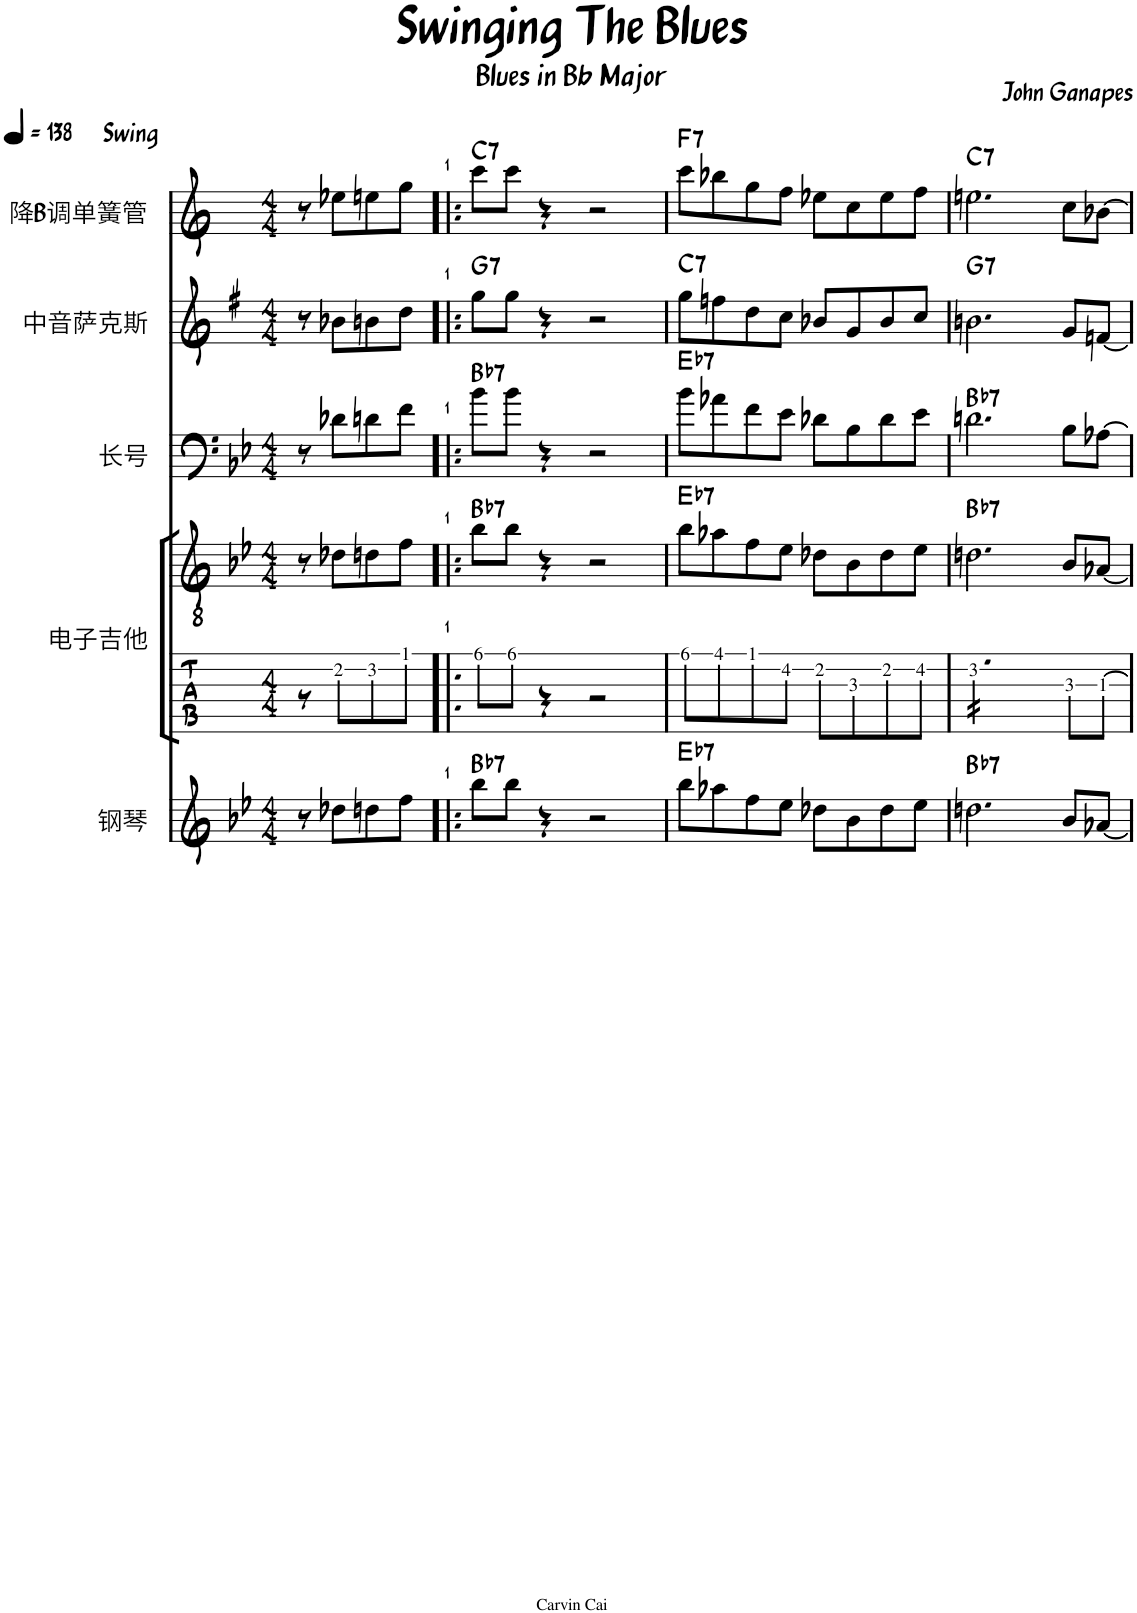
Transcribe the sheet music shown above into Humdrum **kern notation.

**kern	**harte	**kern	**kern	**harte	**kern	**harte	**kern	**harte	**kern	**harte
*part5	*part5	*part4	*part4	*part4	*part3	*part3	*part2	*part2	*part1	*part1
*staff6	*	*staff5	*staff4	*	*staff3	*	*staff2	*	*staff1	*
*I"钢琴	*	*I"电子吉他	*	*	*I"长号	*	*I"中音萨克斯	*	*I"降B调单簧管	*
*	*	*stria6	*	*	*	*	*	*	*	*
*clefG2	*	*	*clefGv2	*	*clefF4	*	*clefG2	*	*clefG2	*
*	*	*	*	*	*	*	*Trd5c9	*	*Trd1c2	*
*k[b-e-]	*	*k[b-e-]	*k[b-e-]	*	*k[b-e-]	*	*k[f#]	*	*k[]	*
*M4/4	*	*M4/4	*M4/4	*	*M4/4	*	*M4/4	*	*M4/4	*
*MM138	*	*MM138	*MM138	*	*MM138	*	*MM138	*	*MM138	*
=	=	=	=	=	=	=	=	=	=	=
!	!	!	!	!	!	!	!	!	!LO:TX:a:B:t=Swing	!
8r	.	8r	8r	.	8r	.	8r	.	8r	.
8dd-X\L	.	8d-X\L	8d-X\L	.	8d-X\L	.	8b-X\L	.	8ee-X\L	.
8ddn\	.	8d#X\	8dn\	.	8dn\	.	8bn\	.	8een\	.
8ff\J	.	8f\J	8f\J	.	8f\J	.	8dd\J	.	8gg\J	.
=1!|:	=1!|:	=1!|:	=1!|:	=1!|:	=1!|:	=1!|:	=1!|:	=1!|:	=1!|:	=1!|:
!	!LO:H:kt=7	!	!	!LO:H:kt=7	!	!LO:H:kt=7	!	!LO:H:kt=7	!	!LO:H:kt=7
8bb-\L	Bb:7	8b-\L	8b-\L	Bb:7	8b-\L	Bb:7	8gg\L	G:7	8ccc\L	C:7
8bb-\J	.	8b-\J	8b-\J	.	8b-\J	.	8gg\J	.	8ccc\J	.
4r	.	4r	4r	.	4r	.	4r	.	4r	.
2r	.	2r	2r	.	2r	.	2r	.	2r	.
=2	=2	=2	=2	=2	=2	=2	=2	=2	=2	=2
!	!LO:H:kt=7	!	!	!LO:H:kt=7	!	!LO:H:kt=7	!	!LO:H:kt=7	!	!LO:H:kt=7
8bb-\L	Eb:7	8b-\L	8b-\L	Eb:7	8b-\L	Eb:7	8gg\L	C:7	8ccc\L	F:7
8aa-X\	.	8a-X\	8a-X\	.	8a-X\	.	8ffn\	.	8bb-X\	.
8ff\	.	8f\	8f\	.	8f\	.	8dd\	.	8gg\	.
8ee-\J	.	8e-\J	8e-\J	.	8e-\J	.	8cc\J	.	8ff\J	.
8dd-X\L	.	8d-X\L	8d-X\L	.	8d-X\L	.	8b-X/L	.	8ee-X\L	.
8b-\	.	8B-\	8B-\	.	8B-\	.	8g/	.	8cc\	.
8dd-\	.	8d-\	8d-\	.	8d-\	.	8b-/	.	8ee-\	.
8ee-\J	.	8e-\J	8e-\J	.	8e-\J	.	8cc/J	.	8ff\J	.
=3	=3	=3	=3	=3	=3	=3	=3	=3	=3	=3
!	!LO:H:kt=7	!	!	!LO:H:kt=7	!	!LO:H:kt=7	!	!LO:H:kt=7	!	!LO:H:kt=7
2.ddn\	Bb:7	2.d#X\	2.dn\	Bb:7	2.dn\	Bb:7	2.bn\	G:7	2.een\	C:7
8b-/L	.	8B-\L	8B-/L	.	8B-\L	.	8g/L	.	8cc\L	.
[8a-X/J	.	[8A-X\J	[8A-X/J	.	[8A-X\J	.	[8fn/J	.	[8b-X\J	.
=	=	=	=	=	=	=	=	=	=	=
*-	*-	*-	*-	*-	*-	*-	*-	*-	*-	*-
